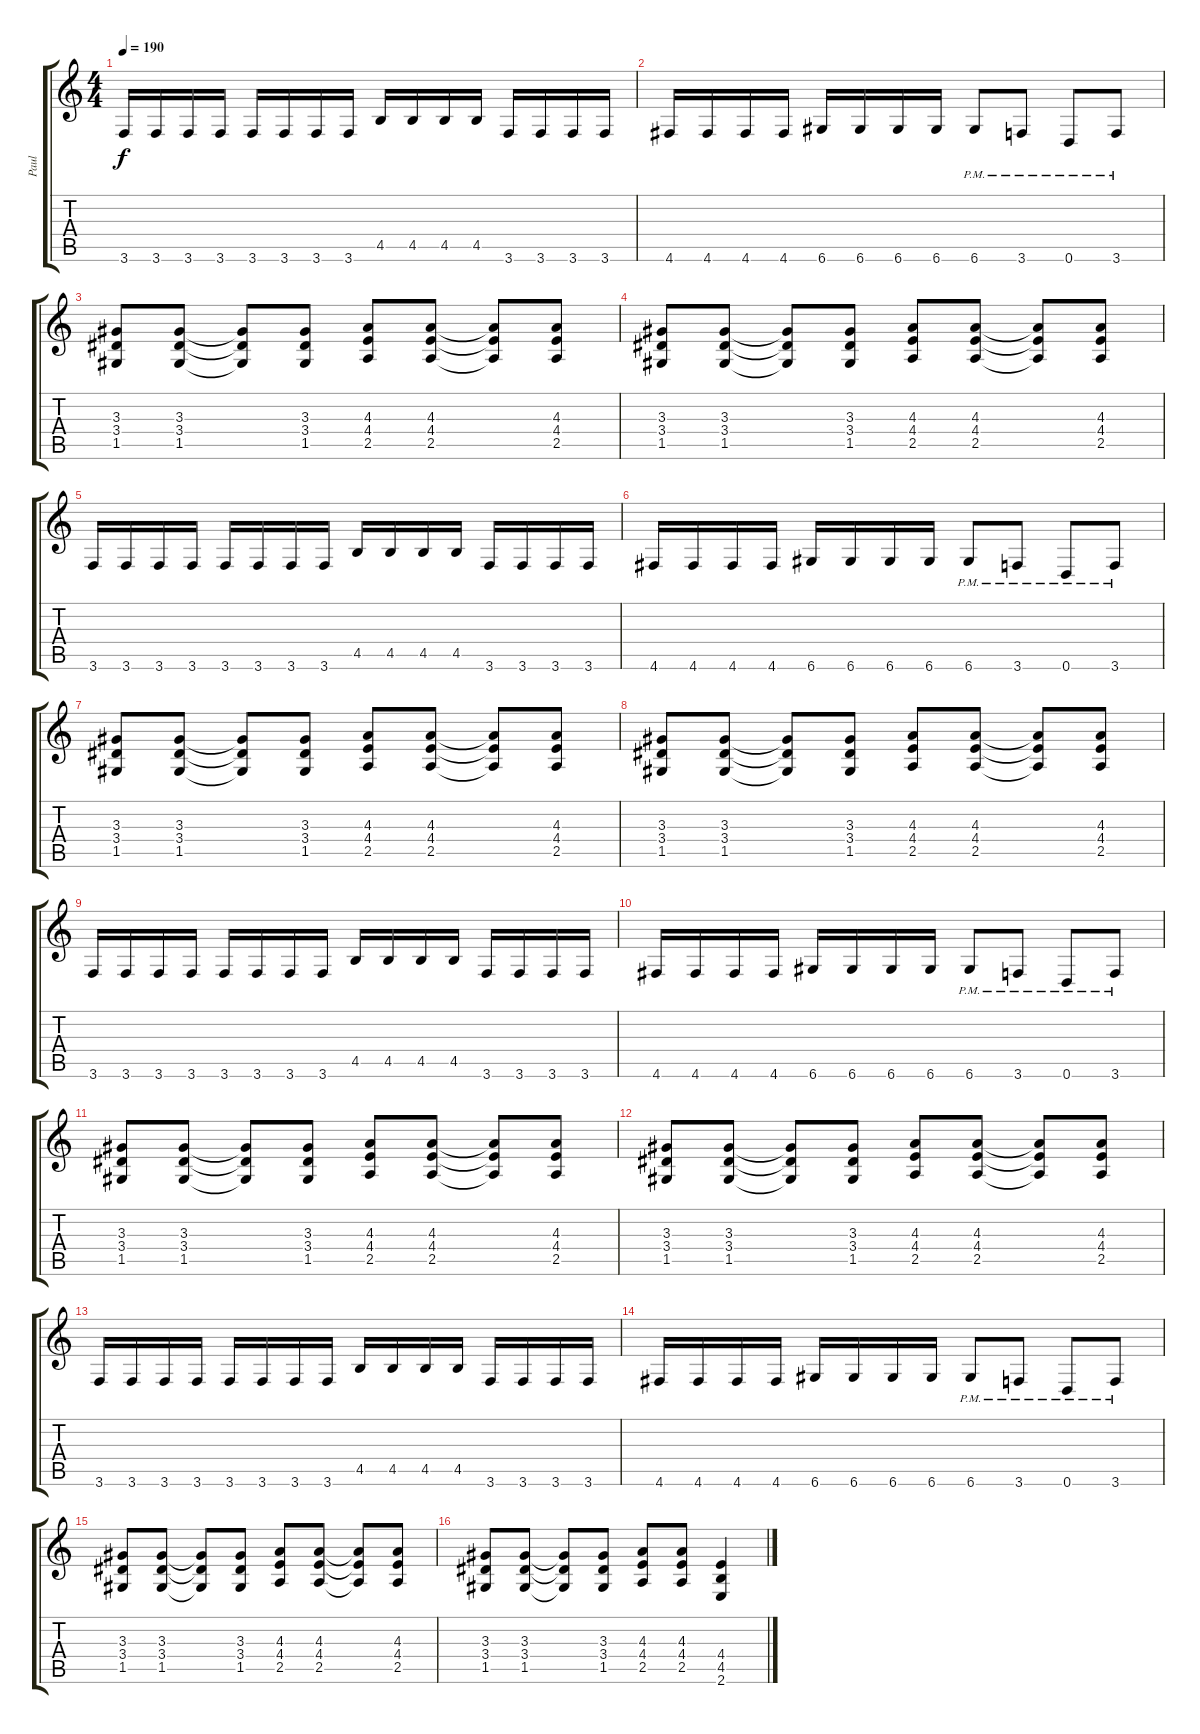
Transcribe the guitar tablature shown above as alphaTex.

\track ("Paul" "Paul") {instrument distortionguitar}
\staff {score tabs}
\tuning (D4 A3 F3 C3 G2 D2) {hide}
\ts (4 4)
\tempo 190
\clef g2
\ks c
3.6.16{dy f} 3.6.16 3.6.16 3.6.16 3.6.16 3.6.16 3.6.16 3.6.16 4.5.16 4.5.16 4.5.16 4.5.16 3.6.16 3.6.16 3.6.16 3.6.16 |
4.6.16 4.6.16 4.6.16 4.6.16 6.6.16 6.6.16 6.6.16 6.6.16 6.6{pm}.8 3.6{pm}.8 0.6{pm}.8 3.6{pm}.8 |
(3.3 3.4 1.5).8 (3.3 3.4 1.5).8 (3.3{t} 3.4{t} 1.5{t}).8 (3.3 3.4 1.5).8 (4.3 4.4 2.5).8 (4.3 4.4 2.5).8 (4.3{t} 4.4{t} 2.5{t}).8 (4.3 4.4 2.5).8 |
(3.3 3.4 1.5).8 (3.3 3.4 1.5).8 (3.3{t} 3.4{t} 1.5{t}).8 (3.3 3.4 1.5).8 (4.3 4.4 2.5).8 (4.3 4.4 2.5).8 (4.3{t} 4.4{t} 2.5{t}).8 (4.3 4.4 2.5).8 |
3.6.16 3.6.16 3.6.16 3.6.16 3.6.16 3.6.16 3.6.16 3.6.16 4.5.16 4.5.16 4.5.16 4.5.16 3.6.16 3.6.16 3.6.16 3.6.16 |
4.6.16 4.6.16 4.6.16 4.6.16 6.6.16 6.6.16 6.6.16 6.6.16 6.6{pm}.8 3.6{pm}.8 0.6{pm}.8 3.6{pm}.8 |
(3.3 3.4 1.5).8 (3.3 3.4 1.5).8 (3.3{t} 3.4{t} 1.5{t}).8 (3.3 3.4 1.5).8 (4.3 4.4 2.5).8 (4.3 4.4 2.5).8 (4.3{t} 4.4{t} 2.5{t}).8 (4.3 4.4 2.5).8 |
(3.3 3.4 1.5).8 (3.3 3.4 1.5).8 (3.3{t} 3.4{t} 1.5{t}).8 (3.3 3.4 1.5).8 (4.3 4.4 2.5).8 (4.3 4.4 2.5).8 (4.3{t} 4.4{t} 2.5{t}).8 (4.3 4.4 2.5).8 |
3.6.16 3.6.16 3.6.16 3.6.16 3.6.16 3.6.16 3.6.16 3.6.16 4.5.16 4.5.16 4.5.16 4.5.16 3.6.16 3.6.16 3.6.16 3.6.16 |
4.6.16 4.6.16 4.6.16 4.6.16 6.6.16 6.6.16 6.6.16 6.6.16 6.6{pm}.8 3.6{pm}.8 0.6{pm}.8 3.6{pm}.8 |
(3.3 3.4 1.5).8 (3.3 3.4 1.5).8 (3.3{t} 3.4{t} 1.5{t}).8 (3.3 3.4 1.5).8 (4.3 4.4 2.5).8 (4.3 4.4 2.5).8 (4.3{t} 4.4{t} 2.5{t}).8 (4.3 4.4 2.5).8 |
(3.3 3.4 1.5).8 (3.3 3.4 1.5).8 (3.3{t} 3.4{t} 1.5{t}).8 (3.3 3.4 1.5).8 (4.3 4.4 2.5).8 (4.3 4.4 2.5).8 (4.3{t} 4.4{t} 2.5{t}).8 (4.3 4.4 2.5).8 |
3.6.16 3.6.16 3.6.16 3.6.16 3.6.16 3.6.16 3.6.16 3.6.16 4.5.16 4.5.16 4.5.16 4.5.16 3.6.16 3.6.16 3.6.16 3.6.16 |
4.6.16 4.6.16 4.6.16 4.6.16 6.6.16 6.6.16 6.6.16 6.6.16 6.6{pm}.8 3.6{pm}.8 0.6{pm}.8 3.6{pm}.8 |
(3.3 3.4 1.5).8 (3.3 3.4 1.5).8 (3.3{t} 3.4{t} 1.5{t}).8 (3.3 3.4 1.5).8 (4.3 4.4 2.5).8 (4.3 4.4 2.5).8 (4.3{t} 4.4{t} 2.5{t}).8 (4.3 4.4 2.5).8 |
(3.3 3.4 1.5).8 (3.3 3.4 1.5).8 (3.3{t} 3.4{t} 1.5{t}).8 (3.3 3.4 1.5).8 (4.3 4.4 2.5).8 (4.3 4.4 2.5).8 (4.4 4.5 2.6).4
